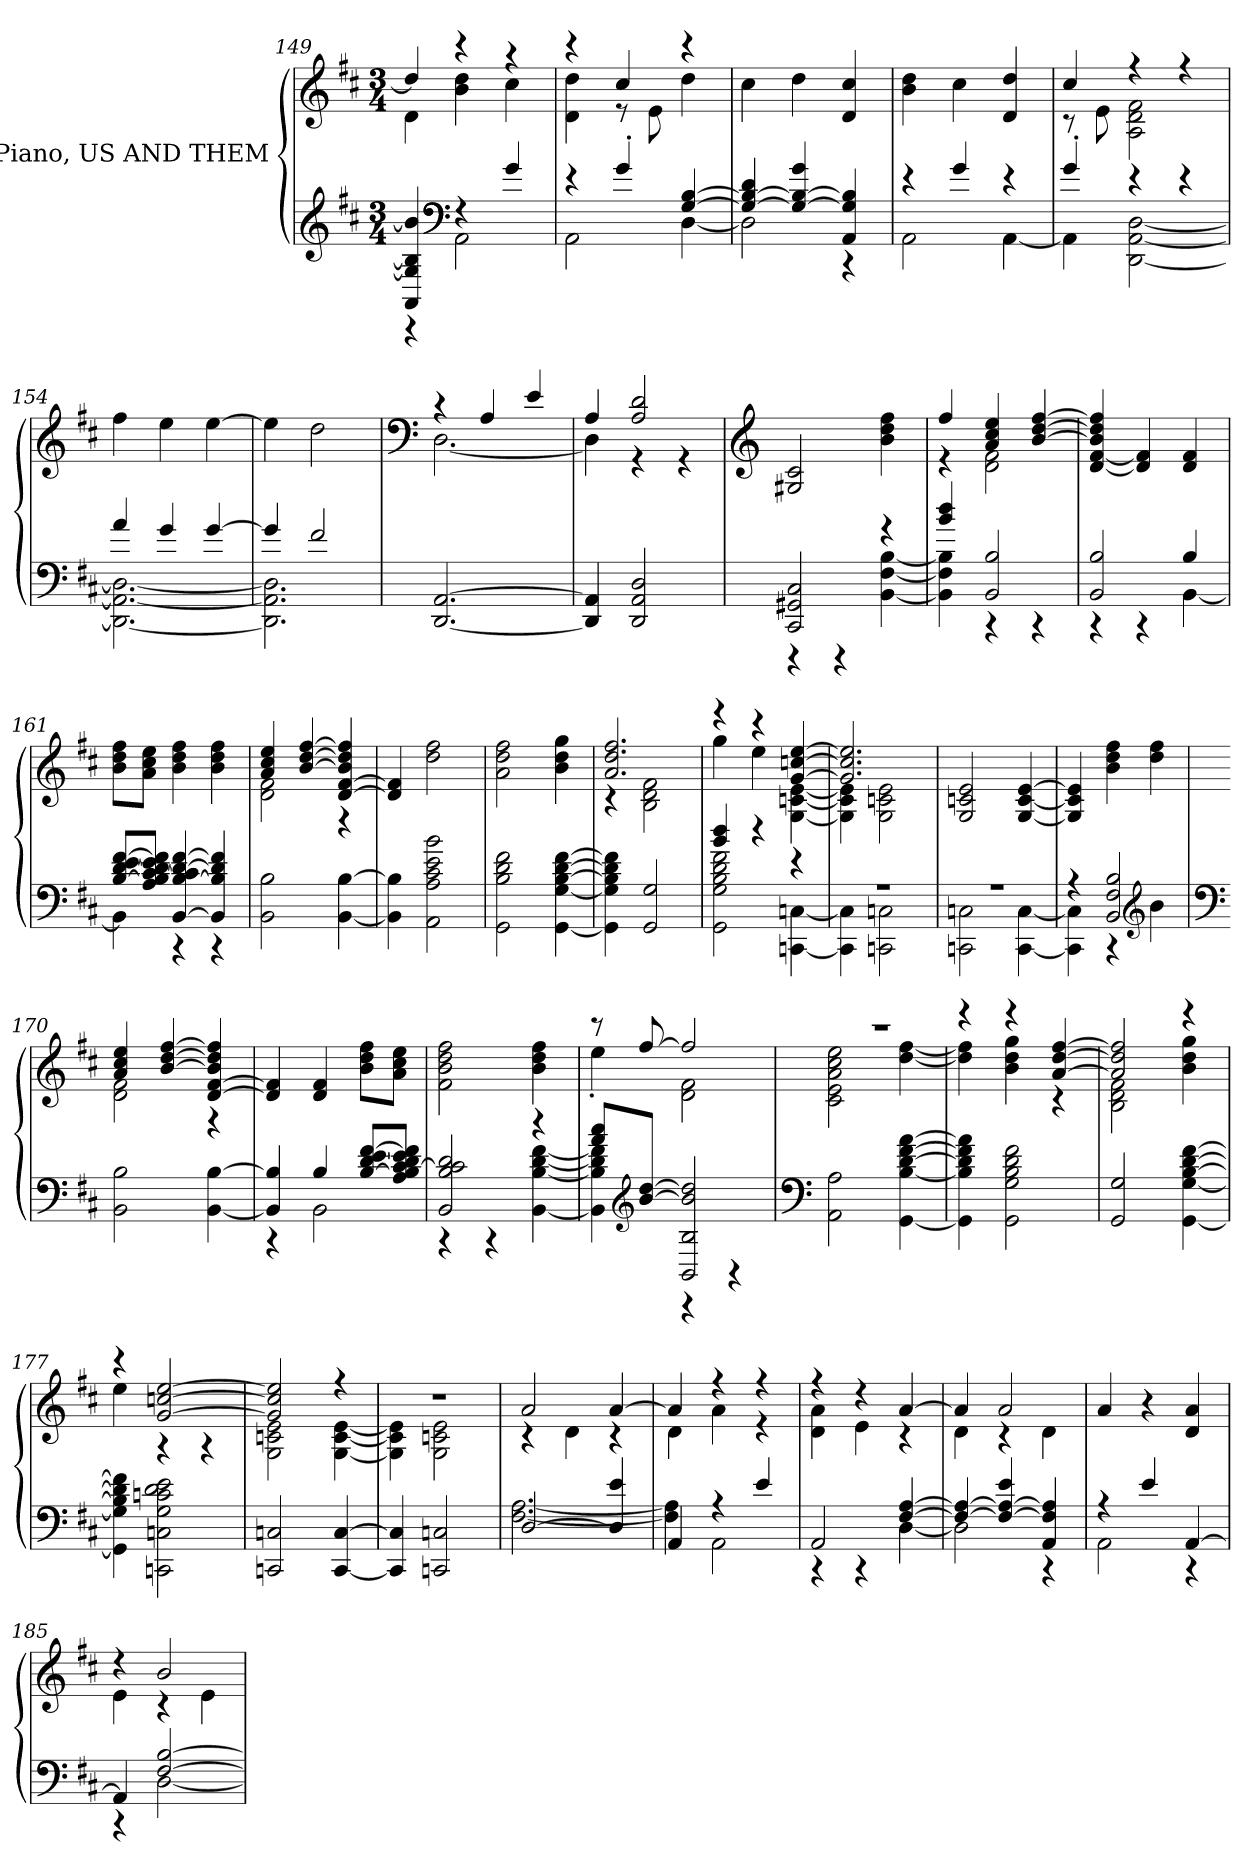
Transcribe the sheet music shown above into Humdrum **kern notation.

**kern	**kern
*part1	*part1
*staff2	*staff1
*I"Piano, US AND THEM	*
*clefG2	*clefG2
*k[f#c#]	*k[f#c#]
*M3/4	*M3/4
=149	=149
*^	*^
4AA/ 4G/] 4B/] 4b/]	4r	4dd/]	4d\
*clefF4	*	*	*
4r	2AA\	4r	4b\ 4dd\
4g/	.	4r	4cc#\
=150	=150	=150	=150
4r	2AA\	4r	4d\ 4dd\
4g'/	.	4cc#/	8r
.	.	.	8e\
[4G/ [4B/	[4D\	4r	4dd\
*	*	*v	*v
=151	=151	=151
4G/_ 4B/_ 4d/	2D\]	4cc#\
4G/_ 4B/_ 4g/	.	4dd\
4AA/ 4G/] 4B/]	4r	4d/ 4cc#/
!!LO:PB:g=z
=152	=152	=152
4r	2AA\	4b\ 4dd\
4g/	.	4cc#\
4r	[4AA\	4d/ 4dd/
=153	=153	=153
*	*	*^
4g'/	4AA\]	4cc#/	8r
.	.	.	8e\
4r	[2DD\ [2AA\ [2D\	4r	2A\ 2d\ 2f#\
4r	.	4r	.
*	*	*v	*v
=154	=154	=154
4a/	2.DD\_ 2.AA\_ 2.D\_	4ff#\
4g/	.	4ee\
[4g/	.	[4ee\
=155	=155	=155
4g/]	2.DD\] 2.AA\] 2.D\]	4ee\]
2f#/	.	2dd\
*v	*v	*
=156	=156
*	*clefF4
*	*^
[2.DD/ [2.AA/	4r	[2.D\
.	4A/	.
.	4e/	.
=157	=157	=157
4DD/] 4AA/]	4A/	4D\]
2DD/ 2AA/ 2D/	2A/ 2d/	4r
.	.	4r
*	*v	*v
=158	=158
*	*clefG2
*^	*
2CC#/ 2GG#X/ 2C#/	4r	2G#X/ 2c#/
.	4r	.
4r	[4BB\ [4F#\ [4B\	4b\ 4dd\ 4ff#\
=159	=159	=159
*	*	*^
4b/ 4dd/	4BB\] 4F#\] 4B\]	4ff#/	4r
2BB/ 2B/	4r	4a/ 4cc#/ 4ee/	2d\ 2f#\
.	4r	[4b/ [4dd/ [4ff#/	.
*	*	*v	*v
!!LO:LB:g=z
=160	=160	=160
2BB/ 2B/	4r	[4d/ [4f#/ 4b/] 4dd/] 4ff#/]
.	4r	4d/] 4f#/]
4B/	[4BB\	4d/ 4f#/
=161	=161	=161
[8B/ [8d/ 8e/ [8f#/L	4BB\]	8b\ 8dd\ 8ff#\L
8A/ 8B/] [8c#/ 8d/] 8e/ 8f#/]J	.	8a\ 8cc#\ 8ee\J
[4BB/ [4B/ 4c#/] [4d/ [4f#/	4r	4b\ 4dd\ 4ff#\
4BB/] 4B/] 4d/] 4f#/]	4r	4b\ 4dd\ 4ff#\
*v	*v	*
=162	=162
*	*^
2BB\ 2B\	4a/ 4cc#/ 4ee/	2d\ 2f#\
.	[4b/ [4dd/ [4ff#/	.
[4BB\ [4B\	[4d/ [4f#/ 4b/] 4dd/] 4ff#/]	4r
*	*v	*v
=163	=163
4BB\] 4B\]	4d/] 4f#/]
2AA\ 2A\ 2c#\ 2e\ 2b\	2dd\ 2ff#\
=164	=164
2GG\ 2B\ 2d\ 2f#\	2a\ 2dd\ 2ff#\
[4GG\ [4G\ [4B\ [4d\ [4f#\	4b\ 4dd\ 4gg\
=165	=165
*	*^
4GG\] 4G\] 4B\] 4d\] 4f#\]	2.a/ 2.dd/ 2.ff#/	4r
2GG/ 2G/	.	2B\ 2d\ 2f#\
=166	=166	=166
*^	*	*
4b/ 4dd/	2GG\ 2G\ 2B\ 2d\ 2f#\	4r	4gg\
4r	.	4r	4ee\
4r	[4CCn\ [4Cn\	[4g/ [4ccn/ [4ee/	[4G\ [4cn\ [4e\
=167	=167	=167	=167
2.r	4CC\] 4C\]	2.g/] 2.cc/] 2.ee/]	4G\] 4c\] 4e\]
.	2CCn\ 2Cn\	.	2G\ 2cn\ 2e\
*	*	*v	*v
=168	=168	=168
2.r	2CCn\ 2Cn\	2G/ 2cn/ 2e/
.	[4CC\ [4C\	[4G/ [4c/ [4e/
!!LO:LB:g=z
=169	=169	=169
4r	4CC\] 4C\]	4G/] 4c/] 4e/]
2BB/ 2F#/ 2B/	4r	4b\ 4dd\ 4ff#\
*clefG2	*	*
.	4b\	4dd\ 4ff#\
*v	*v	*
=170	=170
*clefF4	*
*	*^
2BB\ 2B\	4a/ 4cc#/ 4ee/	2d\ 2f#\
.	[4b/ [4dd/ [4ff#/	.
[4BB\ [4B\	[4d/ [4f#/ 4b/] 4dd/] 4ff#/]	4r
*	*v	*v
=171	=171
*^	*
4BB/] 4B/]	4r	4d/] 4f#/]
4B/	2BB\	4d/ 4f#/
[8B/ [8d/ 8e/ [8f#/L	.	8b\ 8dd\ 8ff#\L
8A/ 8B/] [8c#/ 8d/] 8e/ 8f#/]J	.	8a\ 8cc#\ 8ee\J
=172	=172	=172
2BB/ 2B/ 2c#/] 2d/	4r	2f#\ 2b\ 2dd\ 2ff#\
.	4r	.
4r	[4BB\ [4B\ [4d\ [4f#\	4b\ 4dd\ 4ff#\
=173	=173	=173
*	*	*^
8a/ 8cc#/L	4BB\] 4B\] 4d\] 4f#\]	8r	4ee'\
*clefG2	*	*	*
[8b/ [8dd/J	.	[8ff#/	.
2BB/ 2B/ 2b/] 2dd/]	4r	2ff#/]	2d\ 2f#\
.	4r	.	.
*v	*v	*	*
=174	=174	=174
*clefF4	*	*
2AA\ 2A\	2.r	2c#\ 2e\ 2a\ 2cc#\ 2ee\
[4GG\ [4B\ [4d\ [4f#\ [4a\	.	[4dd\ [4ff#\
=175	=175	=175
4GG\] 4B\] 4d\] 4f#\] 4a\]	4r	4dd\] 4ff#\]
2GG\ 2G\ 2B\ 2d\ 2f#\	4r	4b\ 4dd\ 4gg\
.	[4a/ [4dd/ [4ff#/	4r
!!LO:LB:g=z	!!
=176	=176	=176
2GG/ 2G/	2a/] 2dd/] 2ff#/]	2B\ 2d\ 2f#\
[4GG\ [4G\ [4B\ [4d\ [4f#\	4r	4b\ 4dd\ 4gg\
=177	=177	=177
4GG\] 4G\] 4B\] 4d\] 4f#\]	4r	4ee\
2CCn\ 2Cn\ 2G\ 2cn\ 2d\ 2e\	[2g/ [2ccn/ [2ee/	4r
.	.	4r
=178	=178	=178
2CCn/ 2Cn/	2g/] 2cc/] 2ee/]	2G\ 2cn\ 2e\
[4CC/ [4C/	4r	[4G\ [4c\ [4e\
=179	=179	=179
4CC/] 4C/]	2.r	4G\] 4c\] 4e\]
2CCn/ 2Cn/	.	2G\ 2cn\ 2e\
=180	=180	=180
*^	*	*
[2D/	[2.F#\ [2.A\	2a/	4r
.	.	.	4d\
4D/] 4e/	.	[4a/	4r
=181	=181	=181	=181
4AA/	4F#\] 4A\]	4a/]	4d\
4r	2AA\	4r	4a\
4e/	.	4r	4r
=182	=182	=182	=182
2AA/	4r	4r	4d\ 4a\
.	4r	4r	4e\
[4F#/ [4A/	[4D\	[4a/	4r
=183	=183	=183	=183
4F#/_ 4A/_	2D\]	4a/]	4d\
4F#/_ 4A/_ 4e/	.	2a/	4r
4AA/ 4F#/] 4A/]	4r	.	4d\
*	*	*v	*v
=184	=184	=184
4r	2AA\	4a/
4e/	.	4r
[4AA/	4r	4d/ 4a/
!!LO:LB:g=z
=185	=185	=185
*	*	*^
4AA/]	4r	4r	4e\
[2F#/ [2B/	[2D\	2b/	4r
.	.	.	4e\
*v	*v	*	*
*	*v	*v
=	=
*-	*-
